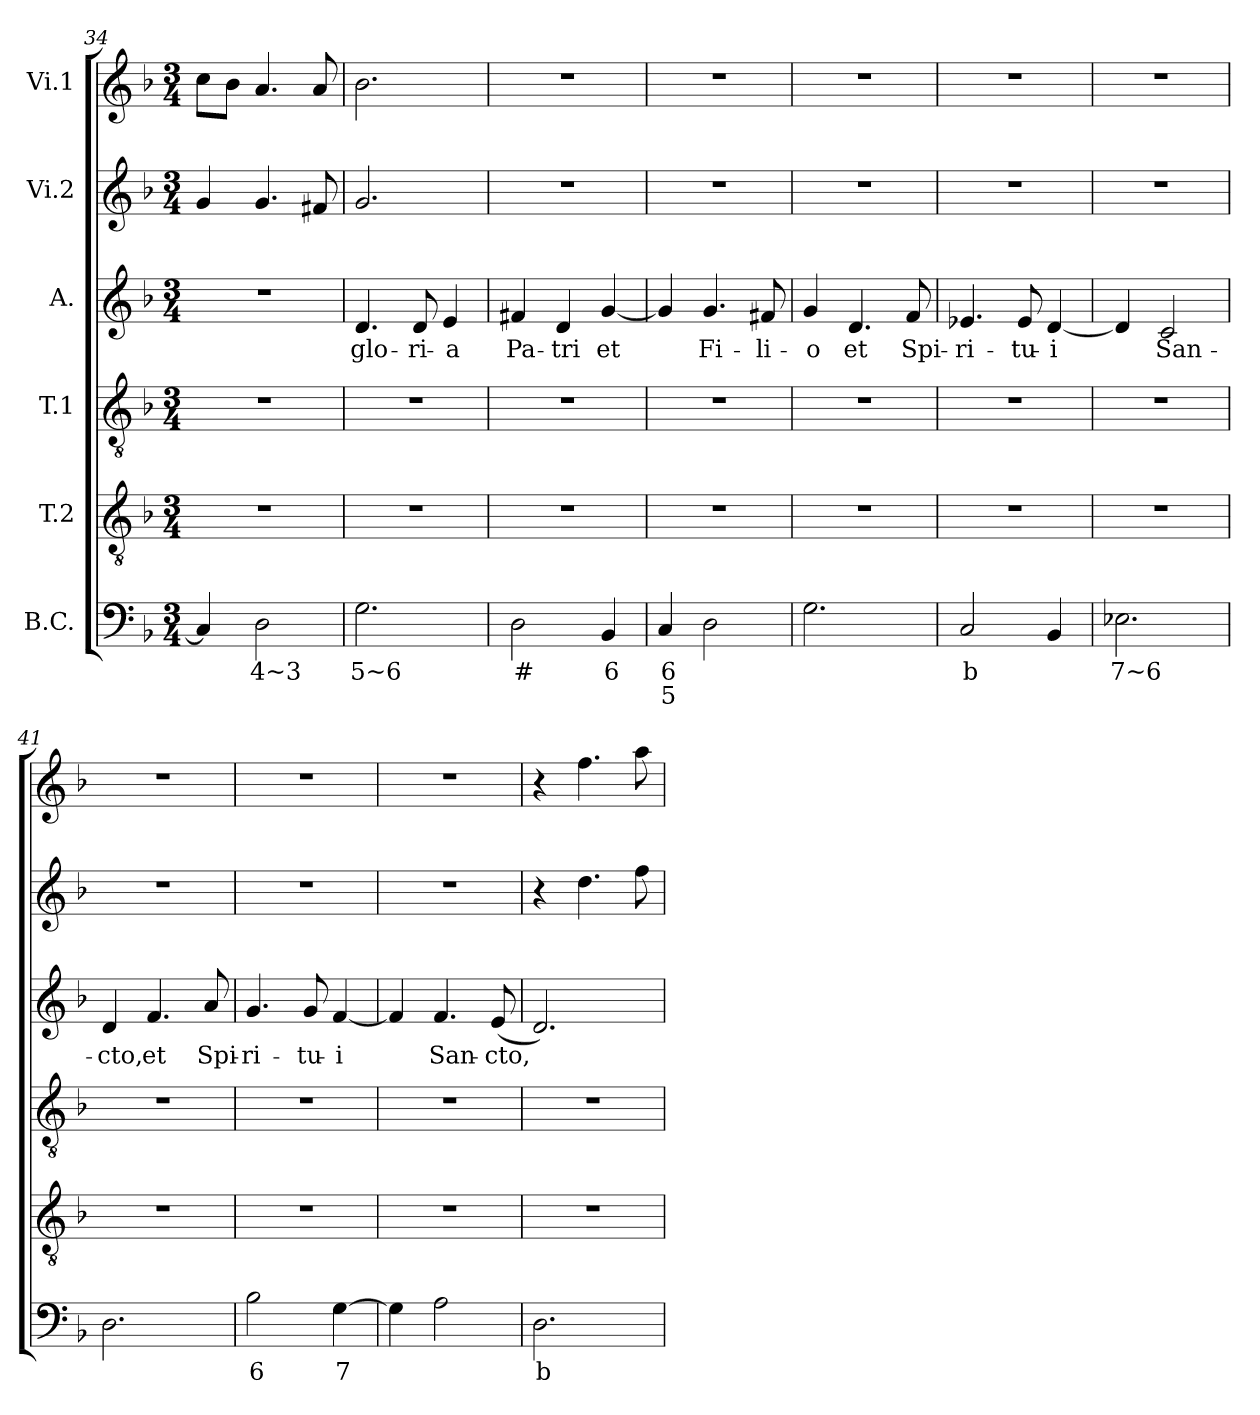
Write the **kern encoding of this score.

**kern	**text	**text	**kern	**kern	**kern	**text	**kern	**kern
*part6	*part6	*part6	*part5	*part4	*part3	*part3	*part2	*part1
*staff6	*staff6	*staff6	*staff5	*staff4	*staff3	*staff3	*staff2	*staff1
*I"B.C.	*	*	*I"T.2	*I"T.1	*I"A.	*	*I"Vi.2	*I"Vi.1
*clefF4	*	*	*clefGv2	*clefGv2	*clefG2	*	*clefG2	*clefG2
*k[b-]	*	*	*k[b-]	*k[b-]	*k[b-]	*	*k[b-]	*k[b-]
*F:	*	*	*F:	*F:	*F:	*	*F:	*F:
*M3/4	*	*	*M3/4	*M3/4	*M3/4	*	*M3/4	*M3/4
=34	=34	=34	=34	=34	=34	=34	=34	=34
4C/]	.	.	2.r	2.r	2.r	.	4g/	8cc\L
.	.	.	.	.	.	.	.	8b-\J
!	!LO:LY:b	!	!	!	!	!	!	!
2D\	4~3	.	.	.	.	.	4.g/	4.a/
.	.	.	.	.	.	.	8f#X/	8a/
=35	=35	=35	=35	=35	=35	=35	=35	=35
!	!LO:LY:b	!	!	!	!	!LO:LY:b	!	!
2.G\	5~6	.	2.r	2.r	4.d/	glo-	2.g/	2.b-\
!	!	!	!	!	!	!LO:LY:b	!	!
.	.	.	.	.	8d/	-ri-	.	.
!	!	!	!	!	!	!LO:LY:b	!	!
.	.	.	.	.	4e/	-a	.	.
=36	=36	=36	=36	=36	=36	=36	=36	=36
!	!LO:LY:b	!	!	!	!	!LO:LY:b	!	!
2D\	#	.	2.r	2.r	4f#X/	Pa-	2.r	2.r
!	!	!	!	!	!	!LO:LY:b	!	!
.	.	.	.	.	4d/	-tri	.	.
!	!LO:LY:b	!	!	!	!	!LO:LY:b	!	!
4BB-/	6	.	.	.	[4g/	et	.	.
=37	=37	=37	=37	=37	=37	=37	=37	=37
!	!LO:LY:b	!LO:LY:b	!	!	!	!	!	!
4C/	6	5	2.r	2.r	4g/]	.	2.r	2.r
!	!	!	!	!	!	!LO:LY:b	!	!
2D\	.	.	.	.	4.g/	Fi-	.	.
!	!	!	!	!	!	!LO:LY:b	!	!
.	.	.	.	.	8f#X/	-li-	.	.
=38	=38	=38	=38	=38	=38	=38	=38	=38
!	!	!	!	!	!	!LO:LY:b	!	!
2.G\	.	.	2.r	2.r	4g/	-o	2.r	2.r
!	!	!	!	!	!	!LO:LY:b	!	!
.	.	.	.	.	4.d/	et	.	.
!	!	!	!	!	!	!LO:LY:b	!	!
.	.	.	.	.	8f/	Spi-	.	.
=39	=39	=39	=39	=39	=39	=39	=39	=39
!	!LO:LY:b	!	!	!	!	!LO:LY:b	!	!
2C/	b	.	2.r	2.r	4.e-X/	-ri-	2.r	2.r
!	!	!	!	!	!	!LO:LY:b	!	!
.	.	.	.	.	8e-/	-tu-	.	.
!	!	!	!	!	!	!LO:LY:b	!	!
4BB-/	.	.	.	.	[4d/	-i	.	.
=40	=40	=40	=40	=40	=40	=40	=40	=40
!	!LO:LY:b	!	!	!	!	!	!	!
2.E-X\	7~6	.	2.r	2.r	4d/]	.	2.r	2.r
!	!	!	!	!	!	!LO:LY:b	!	!
.	.	.	.	.	2c/	San-	.	.
!!LO:LB:g=z
=41	=41	=41	=41	=41	=41	=41	=41	=41
!	!	!	!	!	!	!LO:LY:b	!	!
2.D\	.	.	2.r	2.r	4d/	-cto,	2.r	2.r
!	!	!	!	!	!	!LO:LY:b	!	!
.	.	.	.	.	4.f/	et	.	.
!	!	!	!	!	!	!LO:LY:b	!	!
.	.	.	.	.	8a/	Spi-	.	.
=42	=42	=42	=42	=42	=42	=42	=42	=42
!	!LO:LY:b	!	!	!	!	!LO:LY:b	!	!
2B-\	6	.	2.r	2.r	4.g/	-ri-	2.r	2.r
!	!	!	!	!	!	!LO:LY:b	!	!
.	.	.	.	.	8g/	-tu-	.	.
!	!LO:LY:b	!	!	!	!	!LO:LY:b	!	!
[4G\	7	.	.	.	[4f/	-i	.	.
=43	=43	=43	=43	=43	=43	=43	=43	=43
4G\]	.	.	2.r	2.r	4f/]	.	2.r	2.r
!	!	!	!	!	!	!LO:LY:b	!	!
2A\	.	.	.	.	4.f/	San-	.	.
!	!	!	!	!	!	!LO:LY:b	!	!
.	.	.	.	.	(<8e/	-cto,	.	.
=44	=44	=44	=44	=44	=44	=44	=44	=44
!	!LO:LY:b	!	!	!	!	!	!	!
2.D\	b	.	2.r	2.r	2.d/)	.	4r	4r
.	.	.	.	.	.	.	4.dd\	4.ff\
.	.	.	.	.	.	.	8ff\	8aa\
=	=	=	=	=	=	=	=	=
*-	*-	*-	*-	*-	*-	*-	*-	*-
